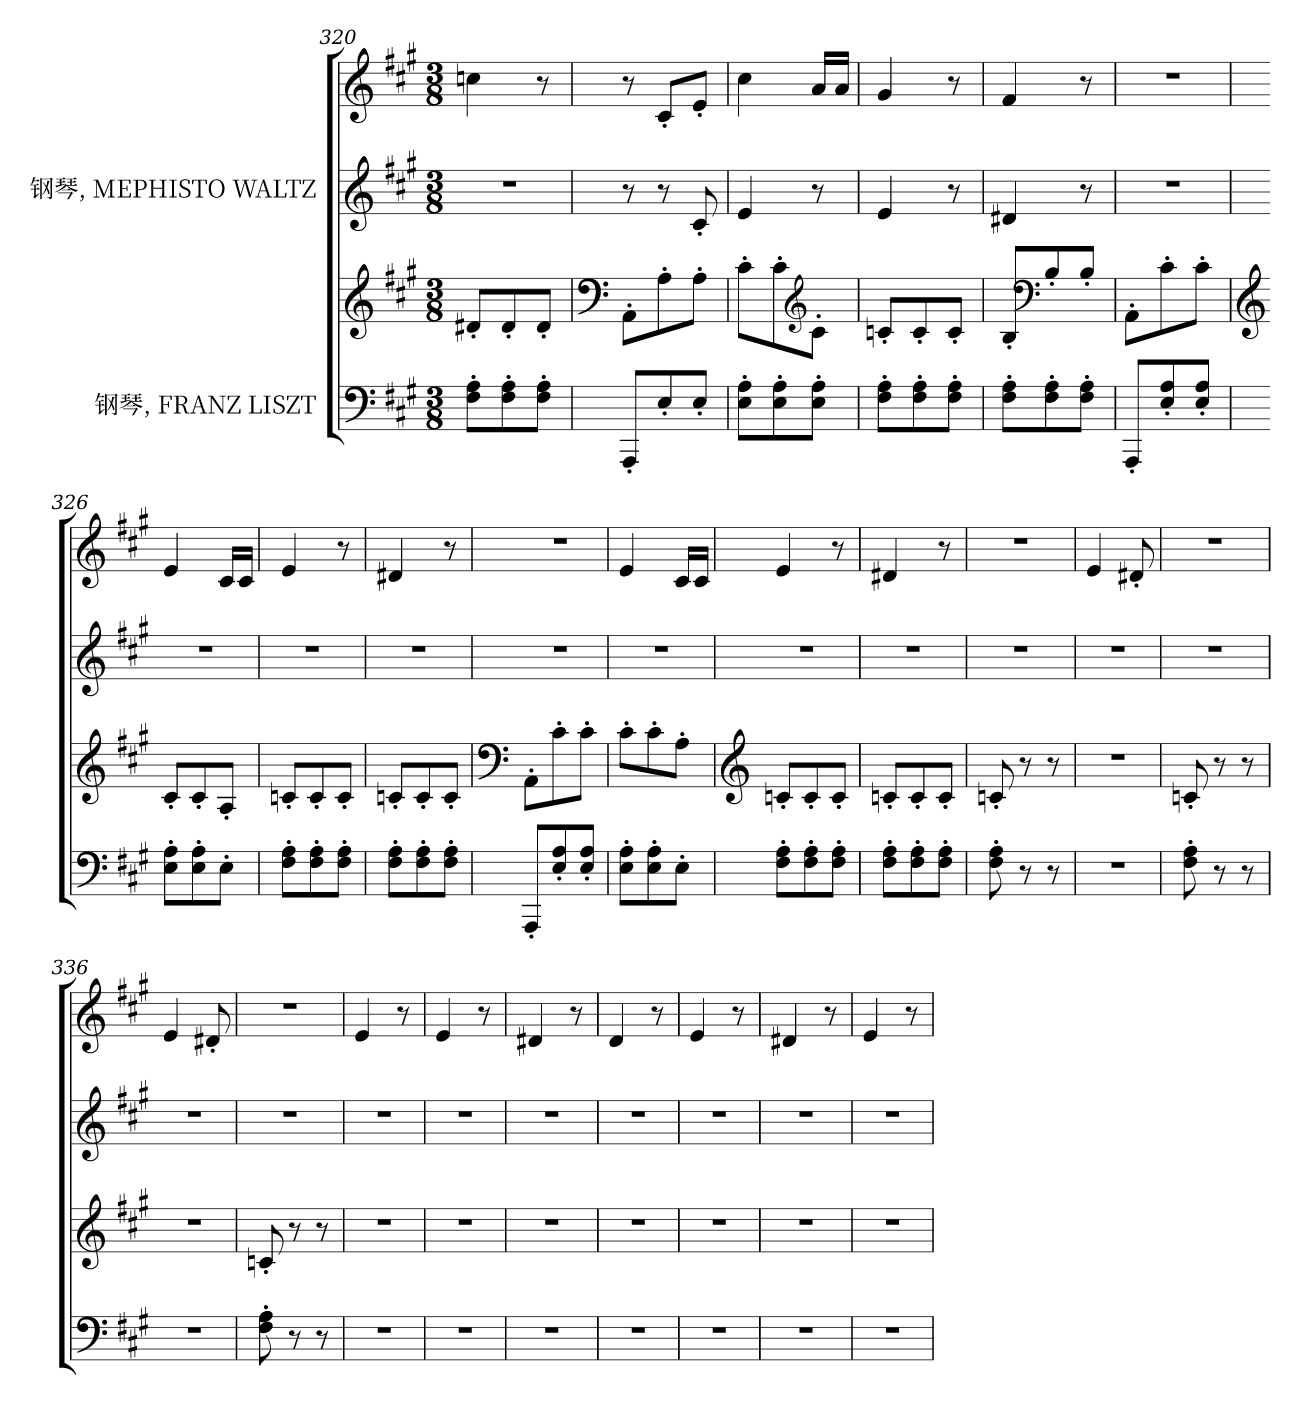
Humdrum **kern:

**kern	**kern	**kern	**kern
*part2	*part2	*part1	*part1
*staff4	*staff3	*staff2	*staff1
*I"钢琴, FRANZ LISZT	*	*I"钢琴, MEPHISTO WALTZ	*
*clefF4	*clefG2	*clefG2	*clefG2
*k[f#c#g#]	*k[f#c#g#]	*k[f#c#g#]	*k[f#c#g#]
*M3/8	*M3/8	*M3/8	*M3/8
=320	=320	=320	=320
8F#\' 8A\'L	8d#X'/L	4.r	4ccn\
8F#\' 8A\'	8d#'/	.	.
8F#\' 8A\'J	8d#'/J	.	8r
=321	=321	=321	=321
*	*clefF4	*	*
8AAA'/L	8AA'\L	8r	8r
8E'/	8A'\	8r	8c#'/L
8E'/J	8A'\J	8c#'/	8e'/J
!!LO:LB:g=z
=322	=322	=322	=322
8E\' 8A\'L	8c#'\L	4e/	4cc#\
8E\' 8A\'	8c#'\	.	.
*	*clefG2	*	*
8E\' 8A\'J	8c#'\J	8r	16a/LL
.	.	.	16a/JJ
=323	=323	=323	=323
8F#\' 8A\'L	8cn'/L	4e/	4g#/
8F#\' 8A\'	8c'/	.	.
8F#\' 8A\'J	8c'/J	8r	8r
=324	=324	=324	=324
8F#\' 8A\'L	8B'/L	4d#X/	4f#/
*	*clefF4	*	*
8F#\' 8A\'	8B'/	.	.
8F#\' 8A\'J	8B'/J	8r	8r
=325	=325	=325	=325
8AAA'/L	8AA'\L	4.r	4.r
8E/' 8A/'	8c#'\	.	.
8E/' 8A/'J	8c#'\J	.	.
=326	=326	=326	=326
*	*clefG2	*	*
8E\' 8A\'L	8c#'/L	4.r	4e/
8E\' 8A\'	8c#'/	.	.
8E'\J	8A'/J	.	16c#/LL
.	.	.	16c#/JJ
=327	=327	=327	=327
8F#\' 8A\'L	8cn'/L	4.r	4e/
8F#\' 8A\'	8c'/	.	.
8F#\' 8A\'J	8c'/J	.	8r
=328	=328	=328	=328
8F#\' 8A\'L	8cn'/L	4.r	4d#X/
8F#\' 8A\'	8c'/	.	.
8F#\' 8A\'J	8c'/J	.	8r
!!LO:LB:g=z
=329	=329	=329	=329
*	*clefF4	*	*
8AAA'/L	8AA'\L	4.r	4.r
8E/' 8A/'	8c#'\	.	.
8E/' 8A/'J	8c#'\J	.	.
=330	=330	=330	=330
8E\' 8A\'L	8c#'\L	4.r	4e/
8E\' 8A\'	8c#'\	.	.
8E'\J	8A'\J	.	16c#/LL
.	.	.	16c#/JJ
=331	=331	=331	=331
*	*clefG2	*	*
8F#\' 8A\'L	8cn'/L	4.r	4e/
8F#\' 8A\'	8c'/	.	.
8F#\' 8A\'J	8c'/J	.	8r
=332	=332	=332	=332
8F#\' 8A\'L	8cn'/L	4.r	4d#X/
8F#\' 8A\'	8c'/	.	.
8F#\' 8A\'J	8c'/J	.	8r
=333	=333	=333	=333
8F#\' 8A\'	8cn'/	4.r	4.r
8r	8r	.	.
8r	8r	.	.
=334	=334	=334	=334
4.r	4.r	4.r	4e/
.	.	.	8d#X'/
=335	=335	=335	=335
8F#\' 8A\'	8cn'/	4.r	4.r
8r	8r	.	.
8r	8r	.	.
=336	=336	=336	=336
4.r	4.r	4.r	4e/
.	.	.	8d#X'/
!!LO:PB:g=z
=337	=337	=337	=337
8F#\' 8A\'	8cn'/	4.r	4.r
8r	8r	.	.
8r	8r	.	.
=338	=338	=338	=338
4.r	4.r	4.r	4e/
.	.	.	8r
=339	=339	=339	=339
4.r	4.r	4.r	4e/
.	.	.	8r
=340	=340	=340	=340
4.r	4.r	4.r	4d#X/
.	.	.	8r
=341	=341	=341	=341
4.r	4.r	4.r	4d/
.	.	.	8r
=342	=342	=342	=342
4.r	4.r	4.r	4e/
.	.	.	8r
=343	=343	=343	=343
4.r	4.r	4.r	4d#X/
.	.	.	8r
=344	=344	=344	=344
4.r	4.r	4.r	4e/
.	.	.	8r
=	=	=	=
*-	*-	*-	*-
